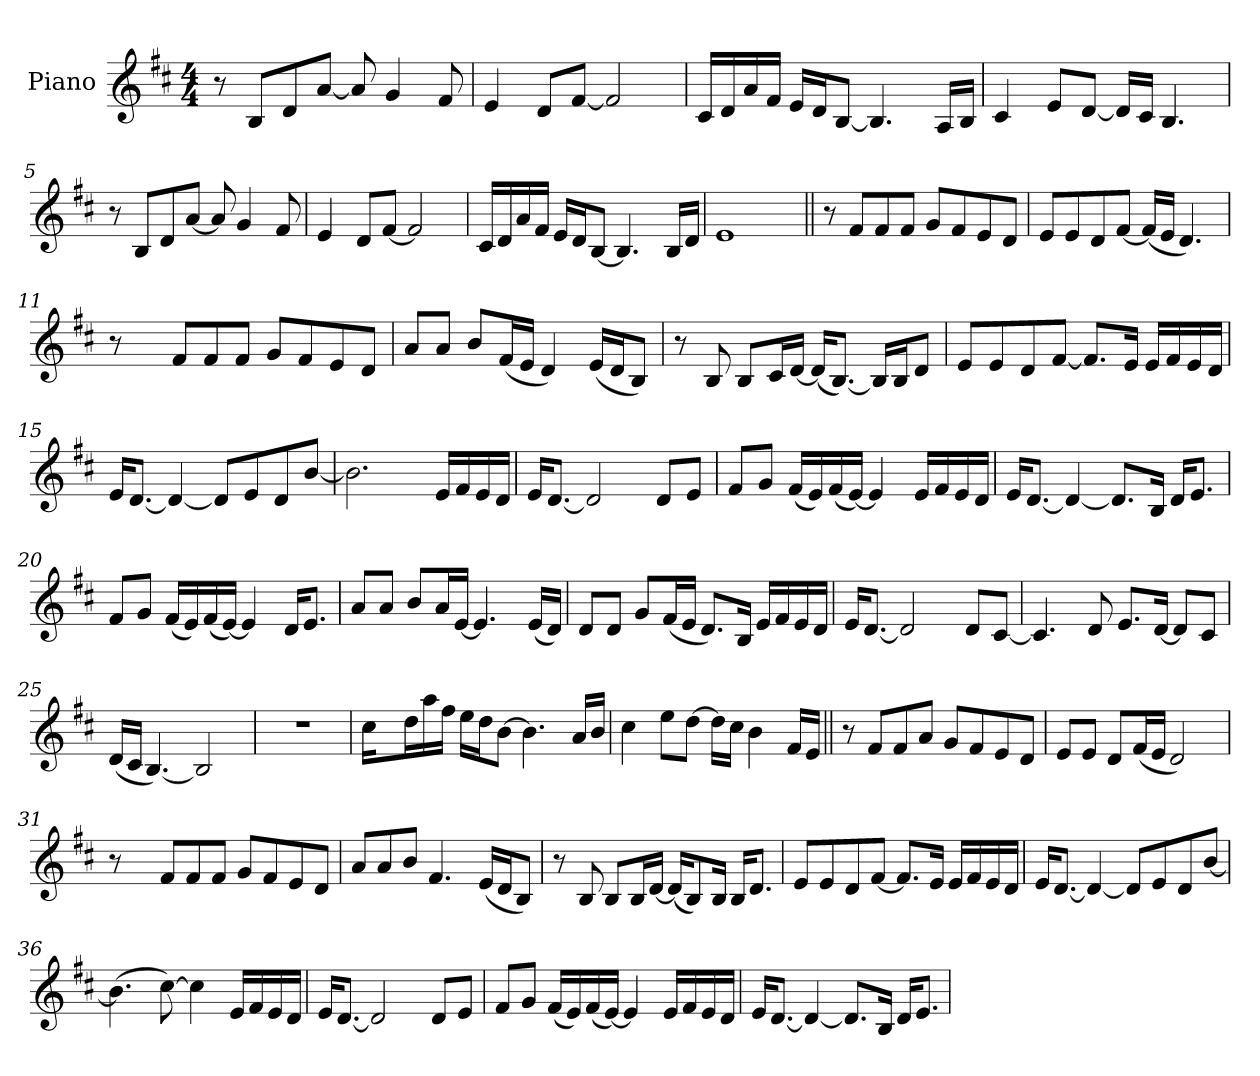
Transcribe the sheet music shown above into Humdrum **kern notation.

**kern
*part1
*staff1
*I"Piano
*I'Pno.
*clefG2
*k[f#c#]
*M4/4
*MM100
=1
8r
8BL
8d
[8aJ
8a]
4g
8f#
=2
4e
8dL
[8f#J
2f#]
=3
16c#LL
16d
16a
16f#JJ
16eLL
16dJ
[8BJ
4.B]
16ALL
16BJJ
=4
4c#
8eL
[8dJ
16dLL]
16c#JJ
4.B
=5
8r
8BL
8d
[8aJ
8a]
4g
8f#
=6
4e
8dL
[8f#J
2f#]
=7
16c#LL
16d
16a
16f#JJ
16eLL
16dJ
[8BJ
4.B]
16BLL
16dJJ
=8
1e
=9||
8r
8f#L
8f#
8f#J
8gL
8f#
8e
8dJ
=10
8eL
8e
8d
[8f#J
(16f#LL]
16eJJ
4.d)
=11
8r
8ryy
8f#L
8f#
8f#J
8gL
8f#
8e
8dJ
=12
8aL
8aJ
8bL
(16f#L
16eJJ
4d)
(16eLL
16dJ
8BJ)
=13
8r
8B
8BL
16c#L
[16dJJ
(16dKL]
[8.BJ)
16BLL]
16BJ
8dJ
=14
8eL
8e
8d
[8f#J
8.f#L]
16eJk
16eLL
16f#
16e
16dJJ
=15
16eKL
[8.dJ
4d_
8dL]
8e
8d
[8bJ
=16
2.b]
16eLL
16f#
16e
16dJJ
=17
16eKL
[8.dJ
2d]
8dL
8eJ
=18
8f#L
8gJ
(16f#LL
16e)
(16f#
[16eJJ)
4e]
16eLL
16f#
16e
16dJJ
=19
16eKL
[8.dJ
4d_
8.dL]
16BJk
16dKL
8.eJ
=20
8f#L
8gJ
(16f#LL
16e)
(16f#
[16eJJ)
4e]
16dKL
8.eJ
=21
8aL
8aJ
8bL
16aL
[16eJJ
4.e]
(16eLL
16dJJ)
=22
8dL
8dJ
8gL
(16f#L
16eJJ
8.dL)
16BJk
16eLL
16f#
16e
16dJJ
=23
16eKL
[8.dJ
2d]
8dL
[8c#J
=24
4.c#]
8d
8.eL
[16dJk
8dL]
8c#J
=25
(16dLL
16c#JJ
[4.B)
2B]
=26
1r
=27
16cc#!LL
8ryy
16dd!
16aa!
16ff#!JJ
16ee!LL
16dd!J
[8b!J
4.b!]
16a!LL
16b!JJ
=28
4cc#!
8ee!L
[8dd!J
16dd!LL]
16cc#!JJ
4b!
16f#!LL
16e!JJ
=29||
8r
8f#L
8f#
8aJ
8gL
8f#
8e
8dJ
=30
8eL
8eJ
8dL
(16f#L
16eJJ
2d)
=31
8r
8ryy
8f#L
8f#
8f#J
8gL
8f#
8e
8dJ
=32
8aL
8a
8bJ
4.f#
(16eLL
16dJ
8BJ)
=33
8r
8B
8BL
16BL
[16dJJ
(16dKL]
8B)
16BJk
16BKL
8.dJ
=34
8eL
8e
8d
[8f#J
8.f#L]
16eJk
16eLL
16f#
16e
16dJJ
=35
16eKL
[8.dJ
4d_
8dL]
8e
8d
[8bJ
=36
(4.b]
[8cc#)
4cc#]
16eLL
16f#
16e
16dJJ
=37
16eKL
[8.dJ
2d]
8dL
8eJ
=38
8f#L
8gJ
(16f#LL
16e)
(16f#
[16eJJ)
4e]
16eLL
16f#
16e
16dJJ
=39
16eKL
[8.dJ
4d_
8.dL]
16BJk
16dKL
8.eJ
=
*-
